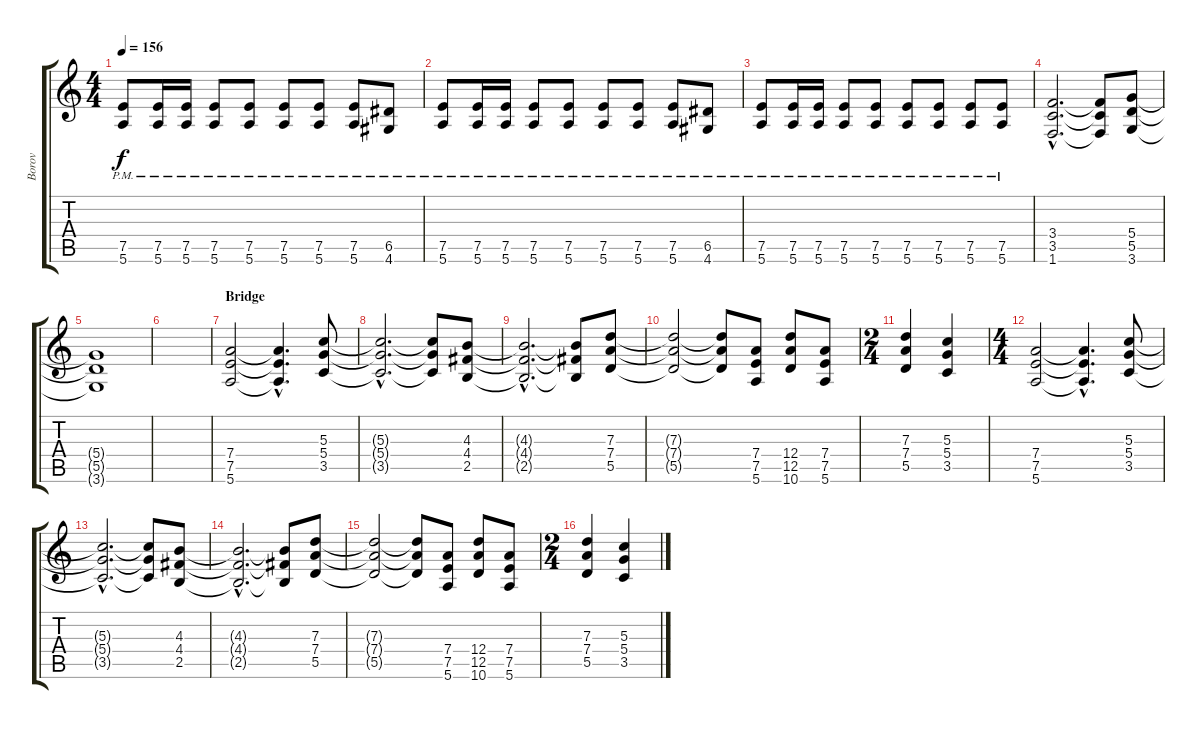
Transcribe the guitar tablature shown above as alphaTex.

\track ("Borov" "Borov") {instrument distortionguitar}
\staff {score tabs}
\tuning (E4 B3 G3 D3 A2 E2) {hide}
\ts (4 4)
\tempo 156
\clef g2
\ks c
(7.5{pm} 5.6{pm}).8{dy f} (7.5{pm} 5.6{pm}).16 (7.5{pm} 5.6{pm}).16 (7.5{pm} 5.6{pm}).8 (7.5{pm} 5.6{pm}).8 (7.5{pm} 5.6{pm}).8 (7.5{pm} 5.6{pm}).8 (7.5{pm} 5.6{pm}).8 (6.5{pm} 4.6{pm}).8 |
(7.5{pm} 5.6{pm}).8 (7.5{pm} 5.6{pm}).16 (7.5{pm} 5.6{pm}).16 (7.5{pm} 5.6{pm}).8 (7.5{pm} 5.6{pm}).8 (7.5{pm} 5.6{pm}).8 (7.5{pm} 5.6{pm}).8 (7.5{pm} 5.6{pm}).8 (6.5{pm} 4.6{pm}).8 |
(7.5{pm} 5.6{pm}).8 (7.5{pm} 5.6{pm}).16 (7.5{pm} 5.6{pm}).16 (7.5{pm} 5.6{pm}).8 (7.5{pm} 5.6{pm}).8 (7.5{pm} 5.6{pm}).8 (7.5{pm} 5.6{pm}).8 (7.5{pm} 5.6{pm}).8 (7.5{pm} 5.6{pm}).8 |
(3.4{hac} 3.5{hac} 1.6{hac}).2{d} (3.4{t} 3.5{t} 1.6{t}).8 (5.4 5.5 3.6).8 |
(5.4{t} 5.5{t} 3.6{t}).1 |
|
\section ("" "Bridge")
(7.4 7.5 5.6).2 (7.4{hac t} 7.5{hac t} 5.6{hac t}).4{d} (5.3 5.4 3.5).8 |
(5.3{hac t} 5.4{hac t} 3.5{hac t}).2{d} (5.3{t} 5.4{t} 3.5{t}).8 (4.3 4.4 2.5).8 |
(4.3{hac t} 4.4{hac t} 2.5{hac t}).2{d} (4.3{t} 4.4{t} 2.5{t}).8 (7.3 7.4 5.5).8 |
(7.3{t} 7.4{t} 5.5{t}).2 (7.3{t} 7.4{t} 5.5{t}).8 (7.4 7.5 5.6).8 (12.4 12.5 10.6).8 (7.4 7.5 5.6).8 |
\ts (2 4)
(7.3 7.4 5.5).4 (5.3 5.4 3.5).4 |
\ts (4 4)
(7.4 7.5 5.6).2 (7.4{hac t} 7.5{hac t} 5.6{hac t}).4{d} (5.3 5.4 3.5).8 |
(5.3{hac t} 5.4{hac t} 3.5{hac t}).2{d} (5.3{t} 5.4{t} 3.5{t}).8 (4.3 4.4 2.5).8 |
(4.3{hac t} 4.4{hac t} 2.5{hac t}).2{d} (4.3{t} 4.4{t} 2.5{t}).8 (7.3 7.4 5.5).8 |
(7.3{t} 7.4{t} 5.5{t}).2 (7.3{t} 7.4{t} 5.5{t}).8 (7.4 7.5 5.6).8 (12.4 12.5 10.6).8 (7.4 7.5 5.6).8 |
\ts (2 4)
(7.3 7.4 5.5).4 (5.3 5.4 3.5).4
